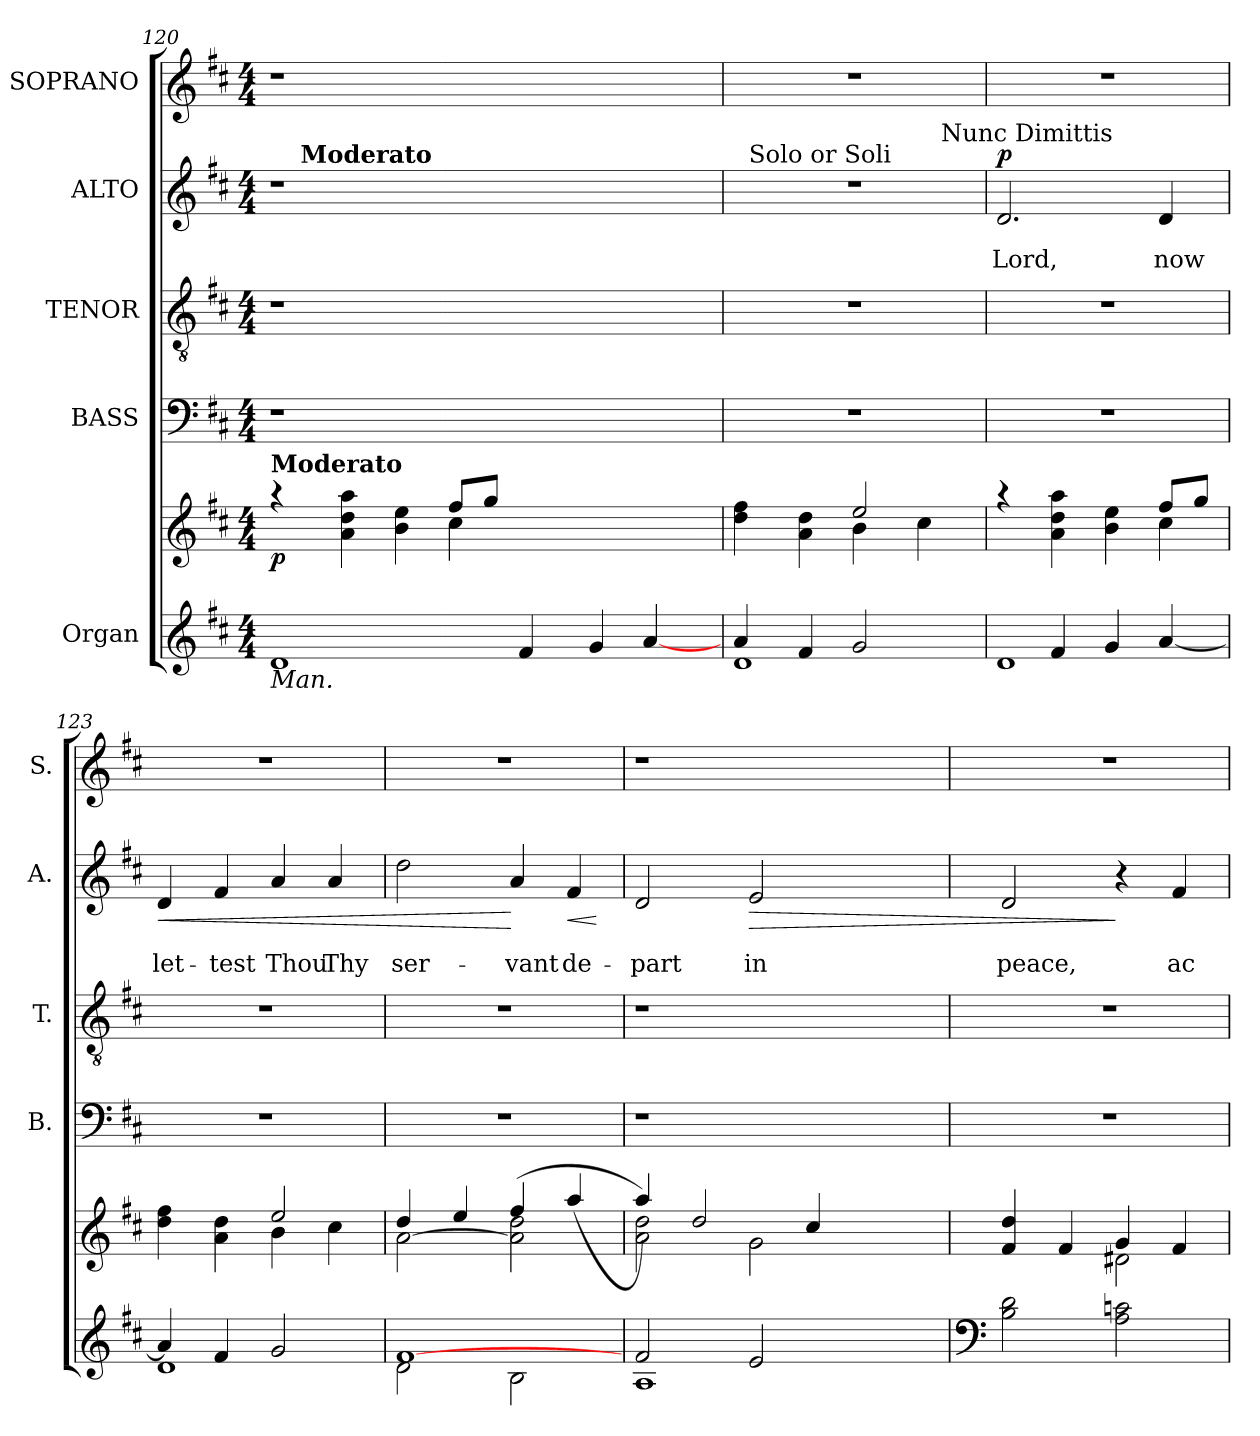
**kern	**kern	**dynam	**kern	**kern	**kern	**text	**text	**dynam	**kern
*part5	*part5	*part5	*part4	*part3	*part2	*part2	*part2	*part2	*part1
*staff6	*staff5	*staff5/6	*staff4	*staff3	*staff2	*staff2	*staff2	*staff2	*staff1
*I"Organ	*	*	*I"BASS	*I"TENOR	*I"ALTO	*	*	*	*I"SOPRANO
*	*	*	*I'B.	*I'T.	*I'A.	*	*	*	*I'S.
!!LO:LB:g=z
*clefG2	*clefG2	*	*clefF4	*clefGv2	*clefG2	*	*	*	*clefG2
*k[f#c#]	*k[f#c#]	*	*k[f#c#]	*k[f#c#]	*k[f#c#]	*	*	*	*k[f#c#]
*D:	*D:	*	*D:	*D:	*D:	*	*	*	*D:
*M4/4	*M4/4	*	*M4/4	*M4/4	*M4/4	*	*	*	*M4/4
=120	=120	=120	=120	=120	=120	=120	=120	=120	=120
*	*^	*	*	*	*	*	*	*	*
!	!	!	!	!	!	!LO:TX:a:t=Luke 2&colon; 29 - 32	!	!	!	!
!	!LO:TX:a:B:t=Moderato	!	!	!	!	!	!	!	!	!
!LO:TX:b:i:t=Man.	!	!	!	!	!	!	!	!	!	!
!	!	!	!LO:DY:b	!	!	!LO:N:vis=1	!	!	!	!
*	*	*	*	*	*	*^	*	*	*	*
1d	4raa	2.ryy	p	1r	1r	1r	16.ryy	.	.	.	1r
!	!	!	!	!	!	!	!LO:TX:a:B:t=Moderato	!	!	!	!
.	.	.	.	.	.	.	1ryy	.	.	.	.
.	4a\ 4dd\ 4aa\	.	.	.	.	.	.	.	.	.	.
.	4b\ 4ee\	.	.	.	.	.	.	.	.	.	.
.	4cc#\	8ff#/L	.	.	.	.	.	.	.	.	.
.	.	8gg/J	.	.	.	.	.	.	.	.	.
4f#/	2.ryy	2.ryy	.	2.ryy	2.ryy	2.ryy	.	.	.	.	2.ryy
.	.	.	.	.	.	.	2ryy	.	.	.	.
4g/	.	.	.	.	.	.	.	.	.	.	.
[>4a/	.	.	.	.	.	.	.	.	.	.	.
.	.	.	.	.	.	.	8ryy	.	.	.	.
.	.	.	.	.	.	.	32ryy	.	.	.	.
=121	=121	=121	=121	=121	=121	=121	=121	=121	=121	=121	=121
*^	*	*	*	*	*	*	*^	*	*	*	*
1d	4a/	4dd\ 4ff#\	2ryy	.	1r	1r	1r	32ryy	2ryy	.	.	.	1r
!	!	!	!	!	!	!	!	!LO:TX:a:t=Solo or Soli	!	!	!	!	!
.	.	.	.	.	.	.	.	2ryy	.	.	.	.	.
.	4f#/	4a\ 4dd\	.	.	.	.	.	.	.	.	.	.	.
.	2g/	4b\	2ee/	.	.	.	.	.	4ryy	.	.	.	.
.	.	.	.	.	.	.	.	4...ryy	.	.	.	.	.
.	.	4cc#\	.	.	.	.	.	.	16ryy	.	.	.	.
!	!	!	!	!	!	!	!	!	!LO:TX:a:t=Nunc Dimittis	!	!	!	!
.	.	.	.	.	.	.	.	.	8.ryy	.	.	.	.
=122	=122	=122	=122	=122	=122	=122	=122	=122	=122	=122	=122	=122	=122
!	!	!	!	!	!	!	!	!	!	!	!LO:LY:b	!LO:DY:a	!
*	*	*	*	*	*	*	*v	*v	*v	*	*	*	*
1d	4ryy	4raa	2.ryy	.	1r	1r	2.d/	.	Lord,	p	1r
.	4f#/	4a\ 4dd\ 4aa\	.	.	.	.	.	.	.	.	.
.	4g/	4b\ 4ee\	.	.	.	.	.	.	.	.	.
!	!	!	!	!	!	!	!	!	!LO:LY:b	!	!
.	[>4a/	4cc#\	8ff#/L	.	.	.	4d/	.	now	.	.
.	.	.	8gg/J	.	.	.	.	.	.	.	.
=123	=123	=123	=123	=123	=123	=123	=123	=123	=123	=123	=123
!	!	!	!	!	!	!	!	!	!LO:LY:b	!LO:HP:b	!
1d	4a/]	4dd\ 4ff#\	2ryy	.	1r	1r	4d/	.	let-	<	1r
!	!	!	!	!	!	!	!	!	!LO:LY:b	!	!
.	4f#/	4a\ 4dd\	.	.	.	.	4f#/	.	-test	.	.
!	!	!	!	!	!	!	!	!	!LO:LY:b	!	!
.	2g/	4b\	2ee/	.	.	.	4a/	.	Thou	.	.
!	!	!	!	!	!	!	!	!	!LO:LY:b	!	!
.	.	4cc#\	.	.	.	.	4a/	.	Thy	.	.
=124	=124	=124	=124	=124	=124	=124	=124	=124	=124	=124	=124
!	!	!	!	!	!	!	!	!	!LO:LY:b	!	!
[<1f#	2d\	[<2a\	4dd/	.	1r	1r	2dd\	.	ser-	.	1r
.	.	.	4ee/	.	.	.	.	.	.	.	.
!	!	!	!	!	!	!	!	!	!LO:LY:b	!	!
.	2B\	(2a\] 2dd\	4ff#/	.	.	.	4a/	.	-vant	[	.
!	!	!	!	!	!	!	!	!	!LO:LY:b	!LO:HP:b	!
.	.	.	(4aa/	.	.	.	4f#/	.	de-	<	.
*v	*v	*	*	*	*	*	*	*	*	*	*
*	*v	*v	*	*	*	*	*	*	*	*
.	.	.	.	.	.	.	.	[	.
!!LO:LB:g=z
=125	=125	=125	=125	=125	=125	=125	=125	=125	=125
*^	*^	*	*	*	*	*	*	*	*
!	!	!	!	!	!	!	!	!	!LO:LY:b	!	!
1A	2f#/	2a\ 2dd\)	4aa/)	.	1r	1r	2d/	.	-part	.	1r
.	.	.	2dd/	.	.	.	.	.	.	.	.
!	!	!	!	!	!	!	!	!	!LO:LY:b	!LO:HP:b	!
.	2e/	2g\	.	.	.	.	2e/	.	in	>	.
.	.	.	4cc#/	.	.	.	.	.	.	.	.
2ryy	2ryy	2ryy	2ryy	.	2ryy	2ryy	2ryy	.	.	.	2ryy
*v	*v	*	*	*	*	*	*	*	*	*	*
=126	=126	=126	=126	=126	=126	=126	=126	=126	=126	=126
*clefF4	*	*	*	*	*	*	*	*	*	*
*^	*	*	*	*	*	*	*	*	*	*
!	!	!	!	!	!	!	!	!	!LO:LY:b	!	!
*v	*v	*	*	*	*	*	*	*	*	*	*
2B\ 2d\	4f#/ 4dd/	2ryy	.	1r	1r	2d/	.	peace,	.	1r
.	4f#/	.	.	.	.	.	.	.	.	.
2A\ 2cn\	4g/	2d#X\	.	.	.	4r	.	.	]	.
!	!	!	!	!	!	!	!	!LO:LY:b	!	!
.	4f#/	.	.	.	.	4f#/	.	ac-	.	.
*	*v	*v	*	*	*	*	*	*	*	*
=	=	=	=	=	=	=	=	=	=
*-	*-	*-	*-	*-	*-	*-	*-	*-	*-
